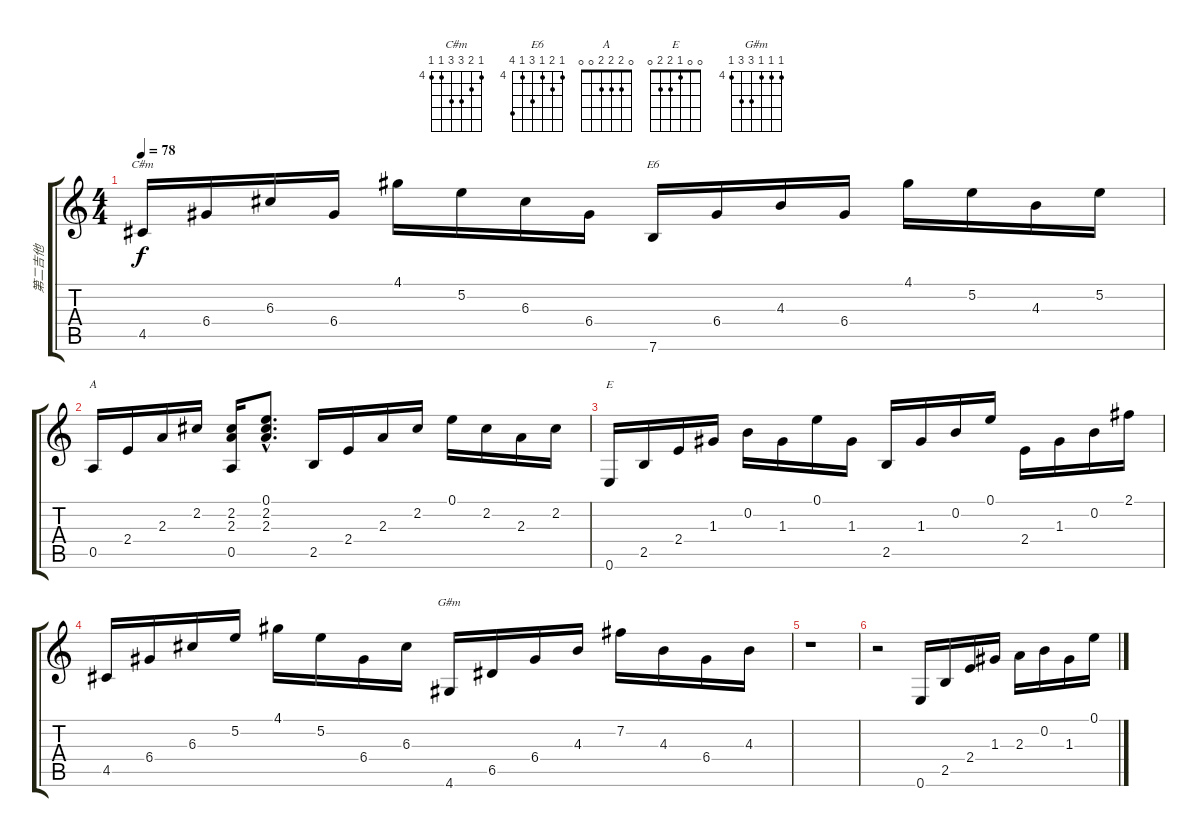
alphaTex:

\track ("第二吉他" "第二吉他") {instrument acousticguitarnylon}
\staff {score tabs}
\tuning (E4 B3 G3 D3 A2 E2) {hide}
\chord ("C#m" 4 5 6 6 4 4) {firstfret 4}
\chord ("E6" 4 5 4 6 4 7) {firstfret 4}
\chord ("A" 0 2 2 2 0 0)
\chord ("E" 0 0 1 2 2 0)
\chord ("G#m" 4 4 4 6 6 4) {firstfret 4}
\ts (4 4)
\tempo 78
\clef g2
\ks c
4.5.16{ch "C#m" dy f} 6.4.16 6.3.16 6.4.16 4.1.16 5.2.16 6.3.16 6.4.16 7.6.16{ch "E6"} 6.4.16 4.3.16 6.4.16 4.1.16 5.2.16 4.3.16 5.2.16 |
0.5.16{ch "A"} 2.4.16 2.3.16 2.2.16 (2.2 2.3 0.5).16 (0.1{hac} 2.2{hac} 2.3{hac}).8{d} 2.5.16 2.4.16 2.3.16 2.2.16 0.1.16 2.2.16 2.3.16 2.2.16 |
0.6.16{ch "E"} 2.5.16 2.4.16 1.3.16 0.2.16 1.3.16 0.1.16 1.3.16 2.5.16 1.3.16 0.2.16 0.1.16 2.4.16 1.3.16 0.2.16 2.1.16 |
4.5.16 6.4.16 6.3.16 5.2.16 4.1.16 5.2.16 6.4.16 6.3.16 4.6.16{ch "G#m"} 6.5.16 6.4.16 4.3.16 7.2.16 4.3.16 6.4.16 4.3.16 |
r.1 |
r.2 0.6.16 2.5.16 2.4.16 1.3.16 2.3.16 0.2.16 1.3.16 0.1.16
